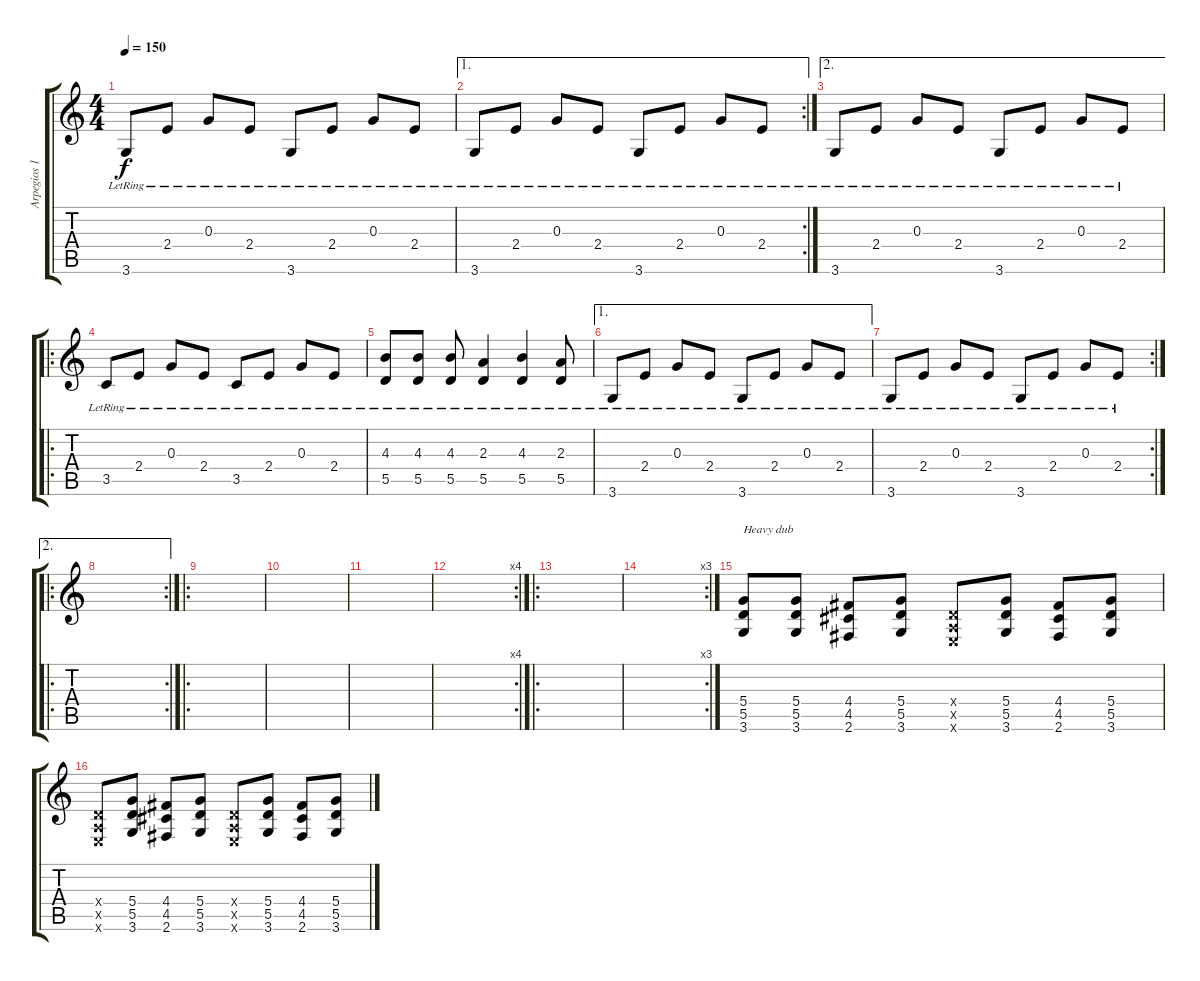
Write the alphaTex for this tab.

\track ("Arpegios 1/Solo (Cristian Aldana)" "Arpegios 1") {instrument distortionguitar}
\staff {score tabs}
\tuning (E4 B3 G3 D3 A2 E2) {hide}
\ts (4 4)
\tempo 150
\clef g2
\ks c
3.6{lr}.8{dy f} 2.4{lr}.8 0.3{lr}.8 2.4{lr}.8 3.6{lr}.8 2.4{lr}.8 0.3{lr}.8 2.4{lr}.8 |
\ae 1
\rc 2
3.6{lr}.8 2.4{lr}.8 0.3{lr}.8 2.4{lr}.8 3.6{lr}.8 2.4{lr}.8 0.3{lr}.8 2.4{lr}.8 |
\ae 2
3.6{lr}.8 2.4{lr}.8 0.3{lr}.8 2.4{lr}.8 3.6{lr}.8 2.4{lr}.8 0.3{lr}.8 2.4{lr}.8 |
\ro
3.5{lr}.8{instrument electricguitarjazz} 2.4{lr}.8 0.3{lr}.8 2.4{lr}.8 3.5{lr}.8{instrument electricguitarjazz} 2.4{lr}.8 0.3{lr}.8 2.4{lr}.8 |
(4.3 5.5{lr}).8 (4.3 5.5{lr}).8 (4.3 5.5{lr}).8 (2.3 5.5{lr}).4 (4.3 5.5{lr}).4 (2.3 5.5{lr}).8 |
\ae 1
3.6{lr}.8 2.4{lr}.8 0.3{lr}.8 2.4{lr}.8 3.6{lr}.8 2.4{lr}.8 0.3{lr}.8 2.4{lr}.8 |
\rc 2
3.6{lr}.8 2.4{lr}.8 0.3{lr}.8 2.4{lr}.8 3.6{lr}.8 2.4{lr}.8 0.3{lr}.8 2.4{lr}.8 |
\ae 2
\ro
\rc 2
|
\ro
|
|
|
\rc 4
|
\ro
|
\rc 3
|
(5.4 5.5 3.6).8{txt "Heavy dub" instrument distortionguitar} (5.4 5.5 3.6).8 (4.4 4.5 2.6).8 (5.4 5.5 3.6).8 (0.4{x} 0.5{x} 0.6{x}).8 (5.4 5.5 3.6).8 (4.4 4.5 2.6).8 (5.4 5.5 3.6).8 |
(0.4{x} 0.5{x} 0.6{x}).8 (5.4 5.5 3.6).8 (4.4 4.5 2.6).8 (5.4 5.5 3.6).8 (0.4{x} 0.5{x} 0.6{x}).8 (5.4 5.5 3.6).8 (4.4 4.5 2.6).8 (5.4 5.5 3.6).8
